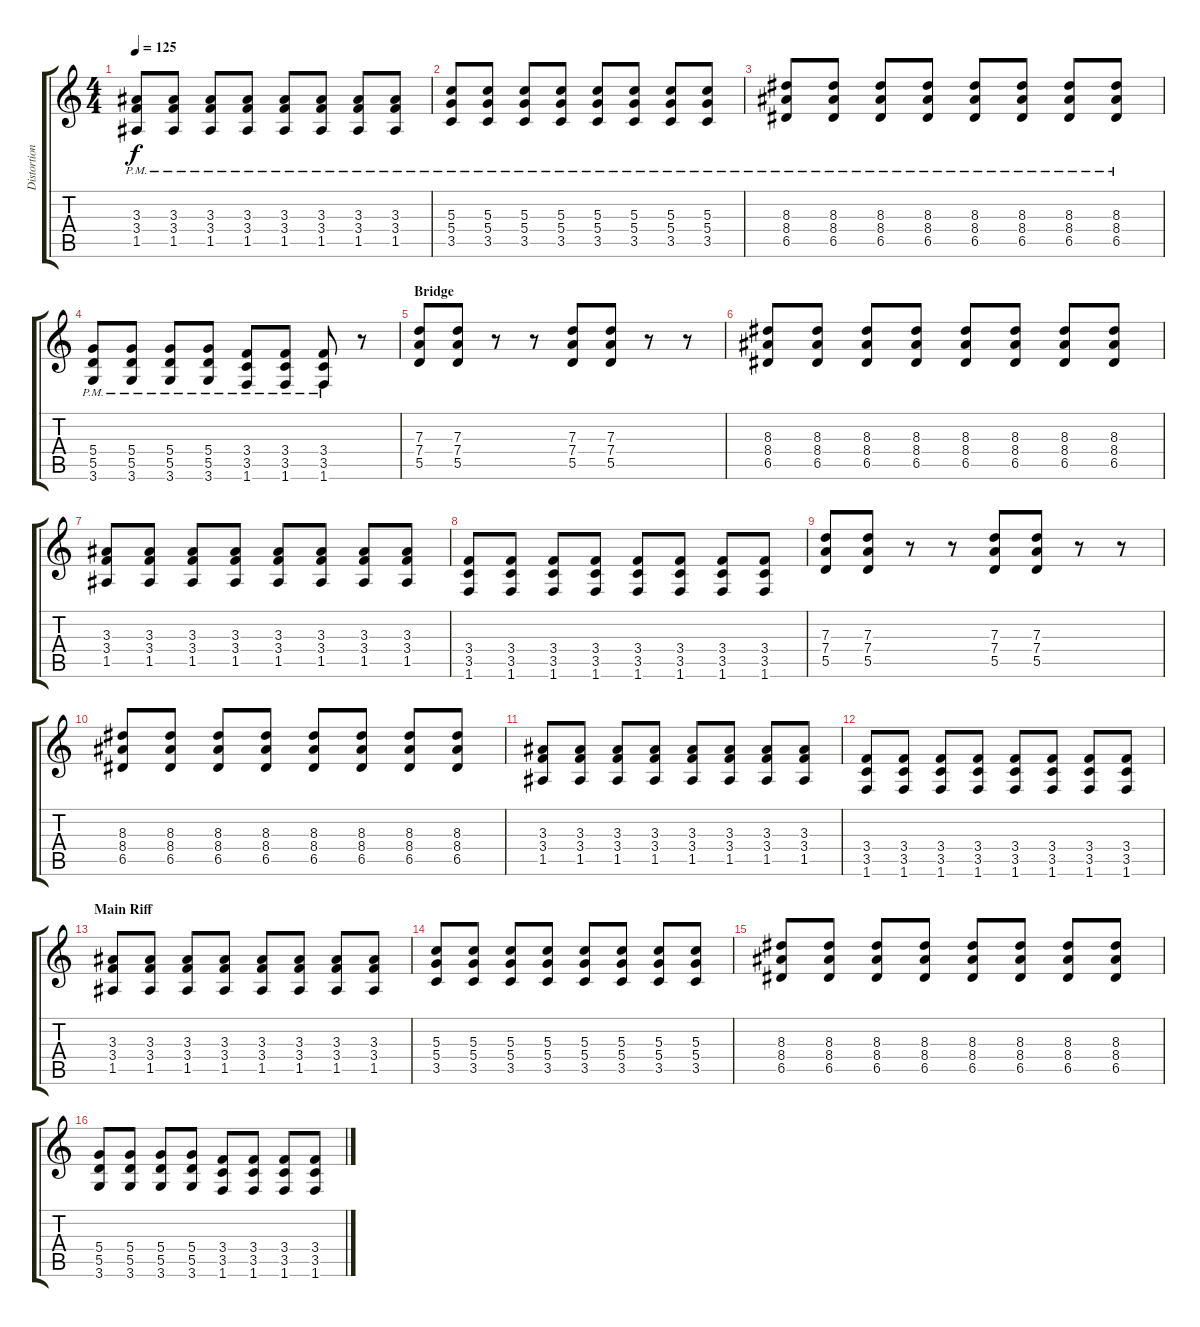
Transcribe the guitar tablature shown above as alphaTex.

\track ("Distortion" "Distortion") {instrument distortionguitar}
\staff {score tabs}
\tuning (E4 B3 G3 D3 A2 E2) {hide}
\ts (4 4)
\tempo 125
\clef g2
\ks c
(3.3{pm} 3.4{pm} 1.5{pm}).8{dy f} (3.3{pm} 3.4{pm} 1.5{pm}).8 (3.3{pm} 3.4{pm} 1.5{pm}).8 (3.3{pm} 3.4{pm} 1.5{pm}).8 (3.3{pm} 3.4{pm} 1.5{pm}).8 (3.3{pm} 3.4{pm} 1.5{pm}).8 (3.3{pm} 3.4{pm} 1.5{pm}).8 (3.3{pm} 3.4{pm} 1.5{pm}).8 |
(5.3{pm} 5.4{pm} 3.5{pm}).8 (5.3{pm} 5.4{pm} 3.5{pm}).8 (5.3{pm} 5.4{pm} 3.5{pm}).8 (5.3{pm} 5.4{pm} 3.5{pm}).8 (5.3{pm} 5.4{pm} 3.5{pm}).8 (5.3{pm} 5.4{pm} 3.5{pm}).8 (5.3{pm} 5.4{pm} 3.5{pm}).8 (5.3{pm} 5.4{pm} 3.5{pm}).8 |
(8.3{pm} 8.4{pm} 6.5{pm}).8 (8.3{pm} 8.4{pm} 6.5{pm}).8 (8.3{pm} 8.4{pm} 6.5{pm}).8 (8.3{pm} 8.4{pm} 6.5{pm}).8 (8.3{pm} 8.4{pm} 6.5{pm}).8 (8.3{pm} 8.4{pm} 6.5{pm}).8 (8.3{pm} 8.4{pm} 6.5{pm}).8 (8.3{pm} 8.4{pm} 6.5{pm}).8 |
(5.4{pm} 5.5{pm} 3.6{pm}).8 (5.4{pm} 5.5{pm} 3.6{pm}).8 (5.4{pm} 5.5{pm} 3.6{pm}).8 (5.4{pm} 5.5{pm} 3.6{pm}).8 (3.4{pm} 3.5{pm} 1.6{pm}).8 (3.4{pm} 3.5{pm} 1.6{pm}).8 (3.4{pm} 3.5{pm} 1.6{pm}).8 r.8 |
\section ("" "Bridge")
(7.3 7.4 5.5).8 (7.3 7.4 5.5).8 r.8 r.8 (7.3 7.4 5.5).8 (7.3 7.4 5.5).8 r.8 r.8 |
(8.3 8.4 6.5).8 (8.3 8.4 6.5).8 (8.3 8.4 6.5).8 (8.3 8.4 6.5).8 (8.3 8.4 6.5).8 (8.3 8.4 6.5).8 (8.3 8.4 6.5).8 (8.3 8.4 6.5).8 |
(3.3 3.4 1.5).8 (3.3 3.4 1.5).8 (3.3 3.4 1.5).8 (3.3 3.4 1.5).8 (3.3 3.4 1.5).8 (3.3 3.4 1.5).8 (3.3 3.4 1.5).8 (3.3 3.4 1.5).8 |
(3.4 3.5 1.6).8 (3.4 3.5 1.6).8 (3.4 3.5 1.6).8 (3.4 3.5 1.6).8 (3.4 3.5 1.6).8 (3.4 3.5 1.6).8 (3.4 3.5 1.6).8 (3.4 3.5 1.6).8 |
(7.3 7.4 5.5).8 (7.3 7.4 5.5).8 r.8 r.8 (7.3 7.4 5.5).8 (7.3 7.4 5.5).8 r.8 r.8 |
(8.3 8.4 6.5).8 (8.3 8.4 6.5).8 (8.3 8.4 6.5).8 (8.3 8.4 6.5).8 (8.3 8.4 6.5).8 (8.3 8.4 6.5).8 (8.3 8.4 6.5).8 (8.3 8.4 6.5).8 |
(3.3 3.4 1.5).8 (3.3 3.4 1.5).8 (3.3 3.4 1.5).8 (3.3 3.4 1.5).8 (3.3 3.4 1.5).8 (3.3 3.4 1.5).8 (3.3 3.4 1.5).8 (3.3 3.4 1.5).8 |
(3.4 3.5 1.6).8 (3.4 3.5 1.6).8 (3.4 3.5 1.6).8 (3.4 3.5 1.6).8 (3.4 3.5 1.6).8 (3.4 3.5 1.6).8 (3.4 3.5 1.6).8 (3.4 3.5 1.6).8 |
\section ("" "Main Riff")
(3.3 3.4 1.5).8 (3.3 3.4 1.5).8 (3.3 3.4 1.5).8 (3.3 3.4 1.5).8 (3.3 3.4 1.5).8 (3.3 3.4 1.5).8 (3.3 3.4 1.5).8 (3.3 3.4 1.5).8 |
(5.3 5.4 3.5).8 (5.3 5.4 3.5).8 (5.3 5.4 3.5).8 (5.3 5.4 3.5).8 (5.3 5.4 3.5).8 (5.3 5.4 3.5).8 (5.3 5.4 3.5).8 (5.3 5.4 3.5).8 |
(8.3 8.4 6.5).8 (8.3 8.4 6.5).8 (8.3 8.4 6.5).8 (8.3 8.4 6.5).8 (8.3 8.4 6.5).8 (8.3 8.4 6.5).8 (8.3 8.4 6.5).8 (8.3 8.4 6.5).8 |
(5.4 5.5 3.6).8 (5.4 5.5 3.6).8 (5.4 5.5 3.6).8 (5.4 5.5 3.6).8 (3.4 3.5 1.6).8 (3.4 3.5 1.6).8 (3.4 3.5 1.6).8 (3.4 3.5 1.6).8
